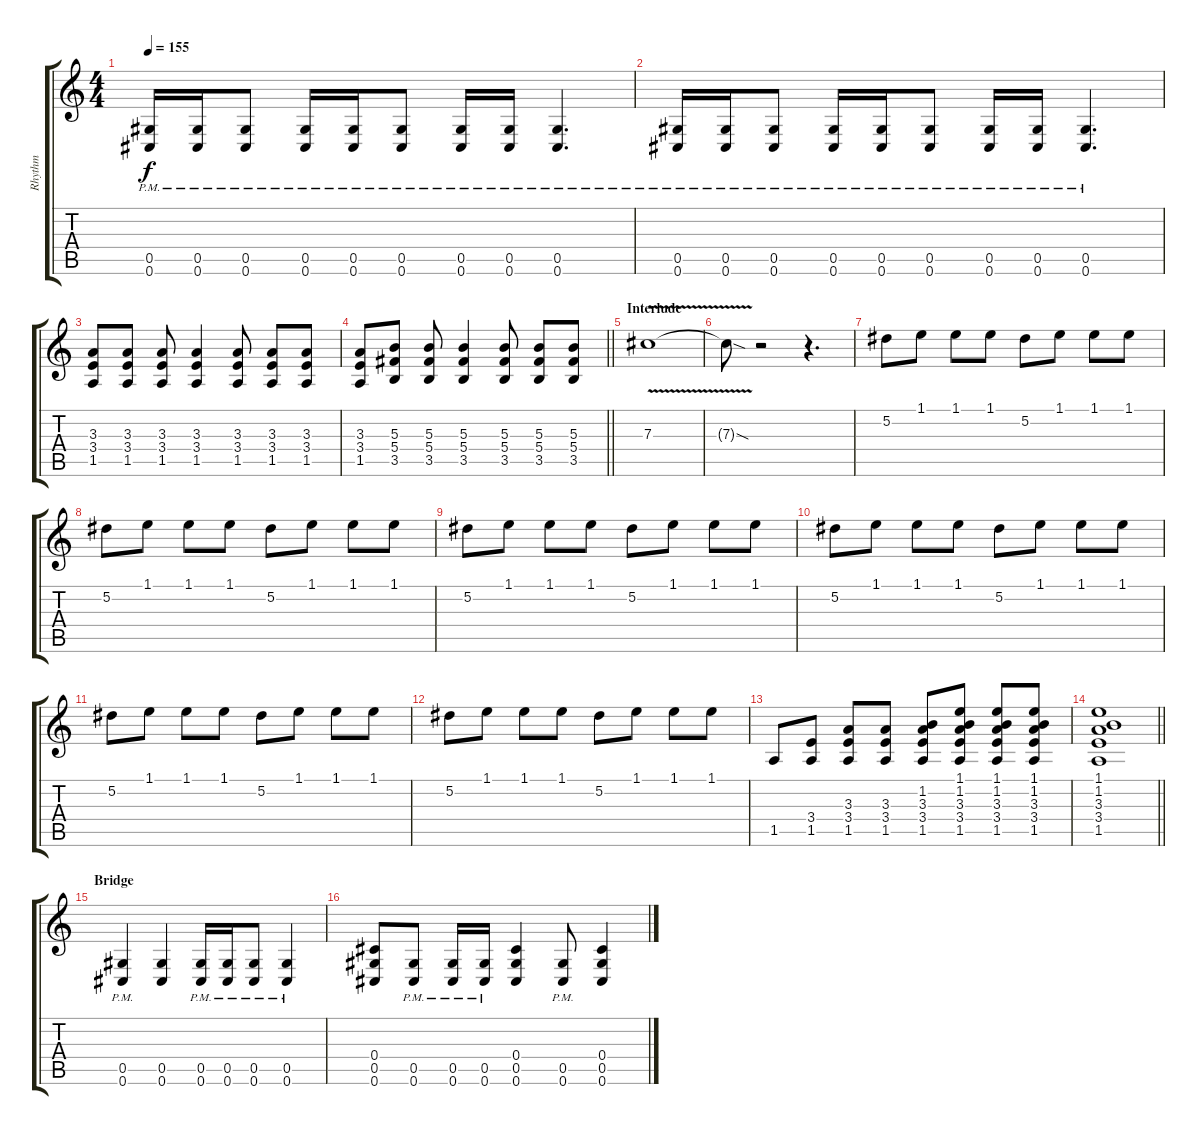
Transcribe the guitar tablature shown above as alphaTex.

\track ("Rhythm" "Rhythm") {instrument distortionguitar}
\staff {score tabs}
\tuning (Eb4 Bb3 Gb3 Db3 Ab2 Db2) {hide}
\ts (4 4)
\tempo 155
\clef g2
\ks c
(0.5{pm} 0.6{pm}).16{dy f} (0.5{pm} 0.6{pm}).16 (0.5{pm} 0.6{pm}).8 (0.5{pm} 0.6{pm}).16 (0.5{pm} 0.6{pm}).16 (0.5{pm} 0.6{pm}).8 (0.5{pm} 0.6{pm}).16 (0.5{pm} 0.6{pm}).16 (0.5{pm} 0.6{pm}).4{d} |
(0.5{pm} 0.6{pm}).16 (0.5{pm} 0.6{pm}).16 (0.5{pm} 0.6{pm}).8 (0.5{pm} 0.6{pm}).16 (0.5{pm} 0.6{pm}).16 (0.5{pm} 0.6{pm}).8 (0.5{pm} 0.6{pm}).16 (0.5{pm} 0.6{pm}).16 (0.5{pm} 0.6{pm}).4{d} |
(3.3 3.4 1.5).8 (3.3 3.4 1.5).8 (3.3 3.4 1.5).8 (3.3 3.4 1.5).4 (3.3 3.4 1.5).8 (3.3 3.4 1.5).8 (3.3 3.4 1.5).8 |
\barLineRight lightlight
(3.3 3.4 1.5).8 (5.3 5.4 3.5).8 (5.3 5.4 3.5).8 (5.3 5.4 3.5).4 (5.3 5.4 3.5).8 (5.3 5.4 3.5).8 (5.3 5.4 3.5).8 |
\section ("" "Interlude")
7.3{v}.1 |
7.3{sod t}.8 r.2 r.4{d} |
5.2.8 1.1.8 1.1.8 1.1.8 5.2.8 1.1.8 1.1.8 1.1.8 |
5.2.8 1.1.8 1.1.8 1.1.8 5.2.8 1.1.8 1.1.8 1.1.8 |
5.2.8 1.1.8 1.1.8 1.1.8 5.2.8 1.1.8 1.1.8 1.1.8 |
5.2.8 1.1.8 1.1.8 1.1.8 5.2.8 1.1.8 1.1.8 1.1.8 |
5.2.8 1.1.8 1.1.8 1.1.8 5.2.8 1.1.8 1.1.8 1.1.8 |
5.2.8 1.1.8 1.1.8 1.1.8 5.2.8 1.1.8 1.1.8 1.1.8 |
1.5.8 (3.4 1.5).8 (3.3 3.4 1.5).8 (3.3 3.4 1.5).8 (1.2 3.3 3.4 1.5).8 (1.1 1.2 3.3 3.4 1.5).8 (1.1 1.2 3.3 3.4 1.5).8 (1.1 1.2 3.3 3.4 1.5).8 |
\barLineRight lightlight
(1.1 1.2 3.3 3.4 1.5).1 |
\section ("" "Bridge")
(0.5{pm} 0.6{pm}).4 (0.5 0.6).4 (0.5{pm} 0.6{pm}).16 (0.5{pm} 0.6{pm}).16 (0.5{pm} 0.6{pm}).8 (0.5{pm} 0.6{pm}).4 |
(0.4 0.5 0.6).8 (0.5{pm} 0.6{pm}).8 (0.5{pm} 0.6{pm}).16 (0.5{pm} 0.6{pm}).16 (0.4 0.5 0.6).4 (0.5{pm} 0.6{pm}).8 (0.4 0.5 0.6).4
